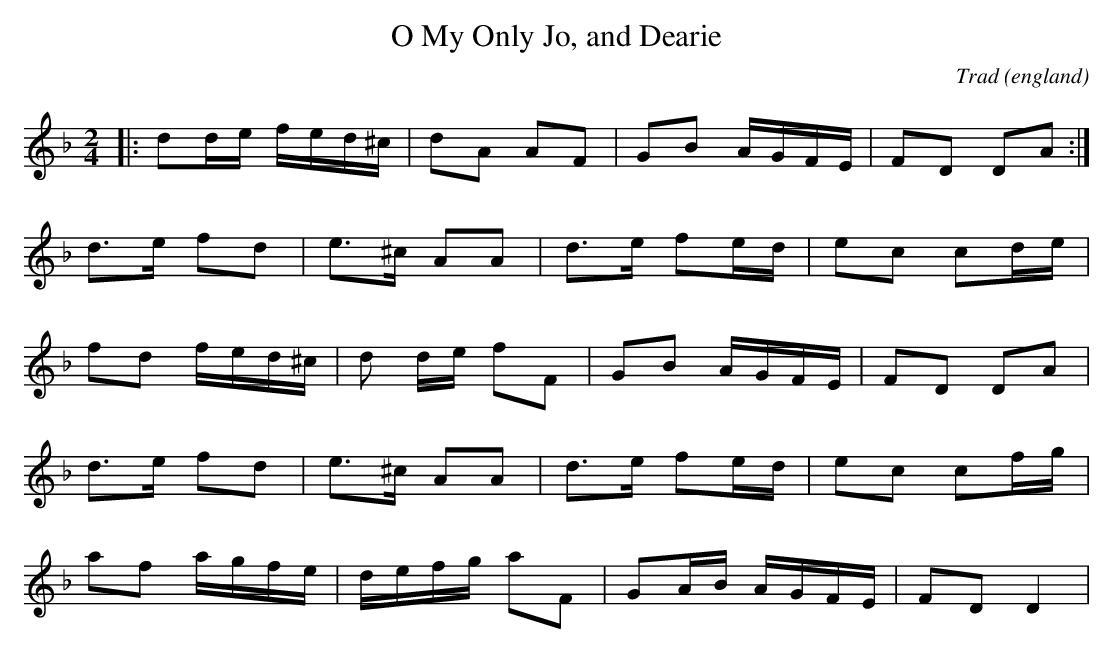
X:1
T:My Only Jo, and Dearie, O
O:england
C:Trad
M:2/4
K:F
|:d2de fed^c | d2A2 A2F2 | G2B2 AGFE | F2D2 D2A2:|
d3e f2d2 | e3^c A2A2| d3e f2ed | e2c2 c2de |
f2d2 fed^c | d2 de f2F2 | G2B2 AGFE | F2D2 D2A2|
d3e f2d2 | e3^c A2A2 | d3e f2ed | e2c2 c2fg |
a2f2 agfe | defg a2F2 | G2AB AGFE | F2D2 D4|
